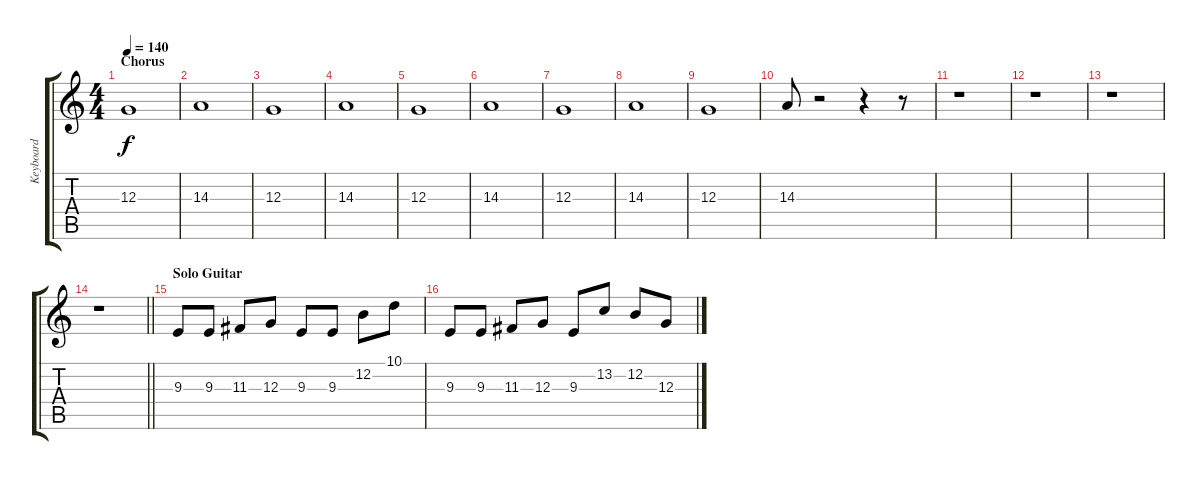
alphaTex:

\track ("Keyboard" "Keyboard") {instrument stringensemble1}
\staff {score tabs}
\tuning (E4 B3 G3 D3 A2 E2) {hide}
\ts (4 4)
\section ("" "Chorus")
\tempo 140
\clef g2
\ks c
12.3.1{dy f} |
14.3.1 |
12.3.1 |
14.3.1 |
12.3.1 |
14.3.1 |
12.3.1 |
14.3.1 |
12.3.1 |
14.3.8 r.2 r.4 r.8 |
r.1 |
r.1 |
r.1 |
\barLineRight lightlight
r.1 |
\section ("" "Solo Guitar")
9.3.8 9.3.8 11.3.8 12.3.8 9.3.8 9.3.8 12.2.8 10.1.8 |
9.3.8 9.3.8 11.3.8 12.3.8 9.3.8 13.2.8 12.2.8 12.3.8
